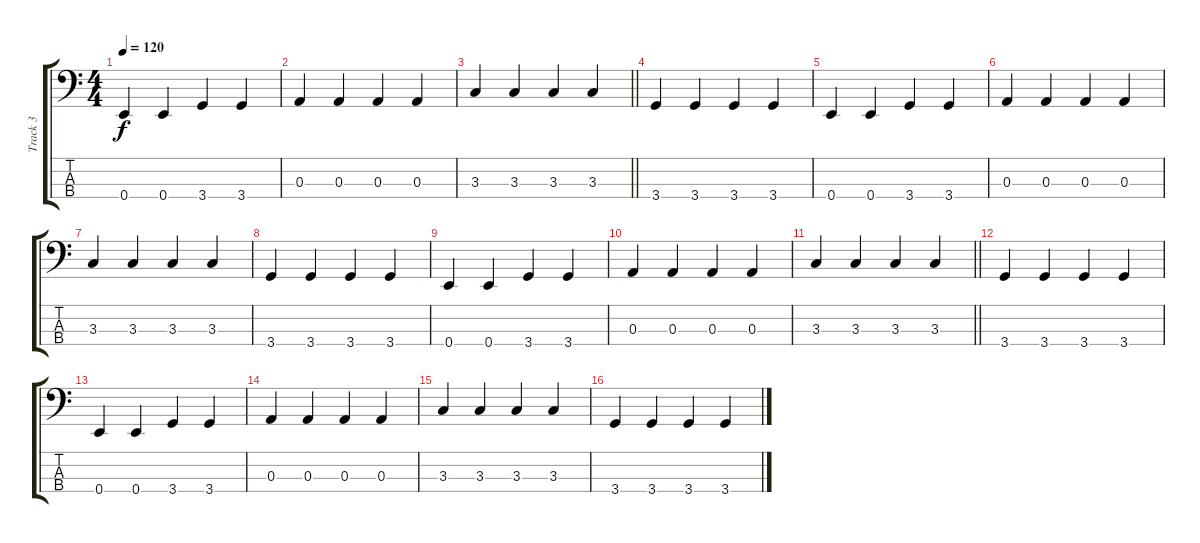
\track ("Track 3" "Track 3") {instrument electricbassfinger}
\staff {score tabs}
\tuning (G2 D2 A1 E1) {hide}
\ts (4 4)
\tempo 120
\clef f4
\ks c
0.4.4{dy f} 0.4.4 3.4.4 3.4.4 |
0.3.4 0.3.4 0.3.4 0.3.4 |
\barLineRight lightlight
3.3.4 3.3.4 3.3.4 3.3.4 |
3.4.4 3.4.4 3.4.4 3.4.4 |
0.4.4 0.4.4 3.4.4 3.4.4 |
0.3.4 0.3.4 0.3.4 0.3.4 |
3.3.4 3.3.4 3.3.4 3.3.4 |
3.4.4 3.4.4 3.4.4 3.4.4 |
0.4.4 0.4.4 3.4.4 3.4.4 |
0.3.4 0.3.4 0.3.4 0.3.4 |
\barLineRight lightlight
3.3.4 3.3.4 3.3.4 3.3.4 |
3.4.4 3.4.4 3.4.4 3.4.4 |
0.4.4 0.4.4 3.4.4 3.4.4 |
0.3.4 0.3.4 0.3.4 0.3.4 |
3.3.4 3.3.4 3.3.4 3.3.4 |
3.4.4 3.4.4 3.4.4 3.4.4
